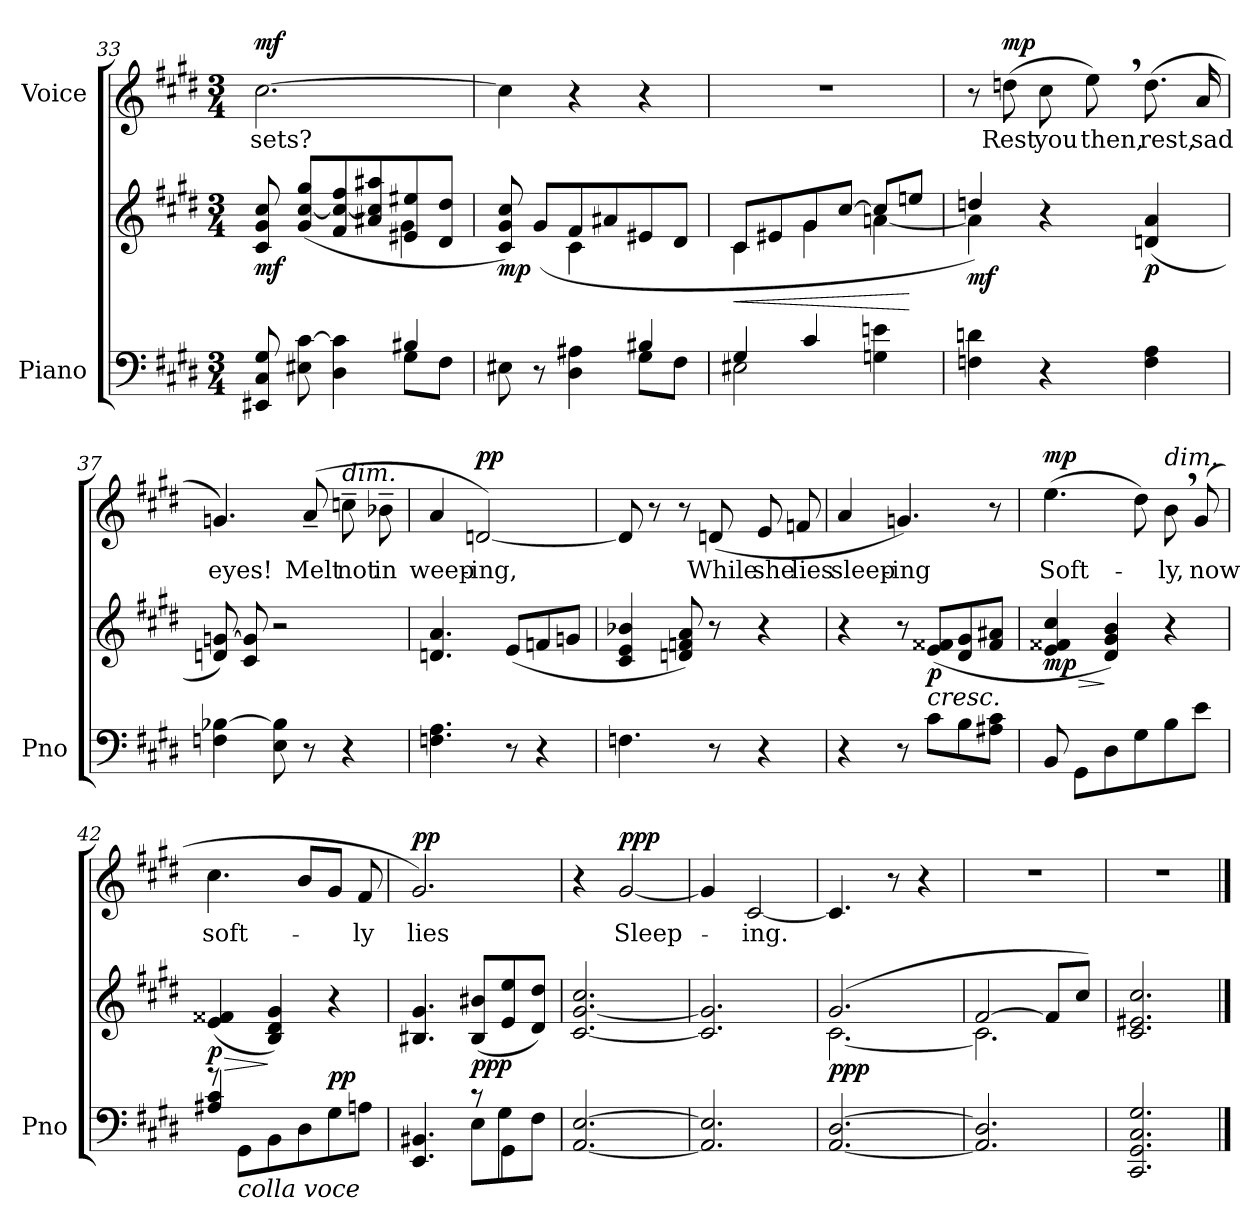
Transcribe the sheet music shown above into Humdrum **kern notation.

**kern	**kern	**dynam	**kern	**text	**dynam
*part2	*part2	*part2	*part1	*part1	*part1
*staff3	*staff2	*staff2/3	*staff1	*staff1	*staff1
*I"Piano	*	*	*I"Voice	*	*
*I'Pno	*	*	*	*	*
*clefF4	*clefG2	*	*clefG2	*	*
*k[f#c#g#d#]	*k[f#c#g#d#]	*	*k[f#c#g#d#]	*	*
*M3/4	*M3/4	*	*M3/4	*	*
=33	=33	=33	=33	=33	=33
*^	*^	*	*	*	*
!	!	!	!	!LO:DY:b	!	!LO:LY:b	!LO:DY:a
8EE#X/ 8C#/ 8G#/	2ryy	8c#/ 8g#/ 8cc#/	2ryy	mf	[2.cc#\	sets?	mf
8E#X\ [>8c#\	.	(8g#/ [8cc#/ 8gg#/L	.	.	.	.	.
4D#\ 4c#\]	.	8f#/ 8cc#/_ 8ff#/	.	.	.	.	.
.	.	8a#X/ 8cc#/] 8aa#X/	.	.	.	.	.
4B#X/	8G#\L	8e#X/ 8ee#X/	4g#\	.	.	.	.
.	8F#\J	8d#/ 8dd#/J	.	.	.	.	.
=34	=34	=34	=34	=34	=34	=34	=34
!	!	!	!	!LO:DY:b	!	!	!
8E#X\	2ryy	8c#/ 8g#/ 8cc#/)	4ryy	mp	4cc#\]	.	.
8r	.	(>8g#/L	.	.	.	.	.
4D#\ 4A#X\	.	8f#/	4c#\	.	4r	.	.
.	.	8a#X/	.	.	.	.	.
4B#X/	8G#\L	8e#X/	4ryy	.	4r	.	.
.	8F#\J	8d#/J	.	.	.	.	.
!!LO:PB:g=z
=35	=35	=35	=35	=35	=35	=35	=35
!	!	!	!	!LO:HP:b	!	!	!
4G#/	2E#X\	8c#/L	4c#\	<	2.r	.	.
.	.	8e#X/	.	.	.	.	.
4c#/	.	8g#/	4g#\	.	.	.	.
.	.	[8cc#/J	.	.	.	.	.
4Gn\ 4en\	4ryy	8cc#/L]	[4an\	.	.	.	.
.	.	8een/J	.	[	.	.	.
*v	*v	*	*	*	*	*	*
=36	=36	=36	=36	=36	=36	=36
!	!	!	!LO:DY:b	!	!	!
4Fn\ 4dn\	4ddn/)	4a\]	mf	8r	.	.
!	!	!	!	!	!LO:LY:b	!LO:DY:a
.	.	.	.	(8ddn\	Rest	mp
!	!	!	!	!	!LO:LY:b	!
4r	4r	2ryy	.	8cc#\	you	.
!	!	!	!	!	!LO:LY:b	!
.	.	.	.	8ee,\)	then,	.
!	!	!	!LO:DY:b	!	!LO:LY:b	!
4F\ 4A\	(4dn/ 4a/	.	p	(8.dd\	rest,	.
!	!	!	!	!	!LO:LY:b	!
.	.	.	.	16a/	sad	.
*	*v	*v	*	*	*	*
=37	=37	=37	=37	=37	=37
!	!	!	!	!LO:LY:b	!
4Fn\ [4B-X\	8dn/ [8gn/)	.	4.gn/)	eyes!	.
.	8c#/ 8g/]	.	.	.	.
8E\ 8B-\]	2r	.	.	.	.
!	!	!	!	!LO:LY:b	!
8r	.	.	(8a~>/	Melt	.
!	!	!	!LO:TX:a:i:t=dim.	!	!
!	!	!	!	!LO:LY:b	!
4r	.	.	8ccn~\	not	.
!	!	!	!	!LO:LY:b	!
.	.	.	8b-X~\	in	.
!!LO:LB:g=z
=38	=38	=38	=38	=38	=38
!	!	!	!	!LO:LY:b	!
4.Fn\ 4.A\	4.dn/ 4.a/	.	4a/	weep-	.
!	!	!	!	!LO:LY:b	!LO:DY:a
.	.	.	[2dn/)	-ing,	pp
8r	(>8e/L	.	.	.	.
4r	8fn/	.	.	.	.
.	8gn/J	.	.	.	.
=39	=39	=39	=39	=39	=39
4.Fn\	4c#/ 4e/ 4b-X/	.	8d/]	.	.
.	.	.	8r	.	.
.	8dn/ 8fn/ 8a/)	.	8r	.	.
!	!	!	!	!LO:LY:b	!
8r	8r	.	(>8dn/	While	.
!	!	!	!	!LO:LY:b	!
4r	4r	.	8e/	she	.
!	!	!	!	!LO:LY:b	!
.	.	.	8fn/	lies	.
=40	=40	=40	=40	=40	=40
!	!	!	!	!LO:LY:b	!
4r	4r	.	4a/	sleep-	.
!	!	!	!	!LO:LY:b	!
8r	8r	.	4.gn/)	-ing	.
!	!LO:TX:b:i:t=cresc.	!	!	!	!
!	!	!LO:DY:b	!	!	!
8c#\L	(>8e/ 8f##X/L	p	.	.	.
8B\	8d#/ 8g#/	.	.	.	.
8A#X\ 8c#\J	8f##/ 8a#X/J	.	8r	.	.
!!LO:LB:g=z
=41	=41	=41	=41	=41	=41
!	!	!LO:HP:b	!	!LO:LY:b	!
!	!	!LO:DY:n=1:b	!	!	!LO:DY:a
8BB/	4e/ 4f##X/ 4cc#/	> mp	(4.ee\	Soft-	mp
8GG#\L	.	.	.	.	.
8D#\	4d#/ 4g#/ 4b/)	]	.	.	.
8G#\	.	.	8dd#\)	.	.
!	!	!	!LO:TX:a:i:t=dim.	!	!
!	!	!	!	!LO:LY:b	!
8B\	4r	.	8b,\	-ly,	.
!	!	!	!	!LO:LY:b	!
8e\J	.	.	(8g#/	now	.
=42	=42	=42	=42	=42	=42
*^	*	*	*	*	*
!	!	!	!LO:HP:b	!	!LO:LY:b	!
!	!	!	!LO:DY:n=1:b	!	!	!
8r	4A#X/ 4c#/	(>4e/ 4f##X/	> p	4.cc#\	soft-	.
!LO:TX:b:i:t=colla voce	!	!	!	!	!	!
8GG#\L	.	.	.	.	.	.
8BB\	2ryy	4B/ 4d#/ 4g#/)	]	.	.	.
8D#\	.	.	.	8b/L	.	.
!	!	!	!LO:DY:n=2:a=2	!	!	!
8G#\	.	4r	pp	8g#/J	.	.
!	!	!	!	!	!LO:LY:b	!
8An\J	.	.	.	8f#/	-ly	.
=43	=43	=43	=43	=43	=43	=43
!	!	!	!	!	!LO:LY:b	!LO:DY:a
4.EE/ 4.BB#X/	4.ryy	4.B#X/ 4.g#/	.	2.g#/)	lies	pp
!	!	!	!LO:DY:b	!	!	!
8r	8E\L	(>8B#/ 8b#X/L	ppp	.	.	.
4GG#\	8G#\	8e/ 8ee/	.	.	.	.
.	8F#\J	8d#/ 8dd#/J)	.	.	.	.
*v	*v	*	*	*	*	*
!!LO:LB:g=z
=44	=44	=44	=44	=44	=44
[2.AA/ [2.E/	[2.c#/ [2.g#/ 2.cc#/	.	4r	.	.
!	!	!	!	!LO:LY:b	!LO:DY:a
.	.	.	[2g#/	Sleep-	ppp
=45	=45	=45	=45	=45	=45
2.AA/] 2.E/]	2.c#/] 2.g#/]	.	4g#/]	.	.
!	!	!	!	!LO:LY:b	!
.	.	.	[2c#/	-ing.	.
=46	=46	=46	=46	=46	=46
*	*^	*	*	*	*
!	!	!	!LO:DY:b	!	!	!
[2.AA/ [2.D#/	(2.g#/	[2.c#\	ppp	4.c#/]	.	.
.	.	.	.	8r	.	.
.	.	.	.	4r	.	.
=47	=47	=47	=47	=47	=47	=47
2.AA/] 2.D#/]	[2f#/	2.c#\]	.	2.r	.	.
.	8f#/L]	.	.	.	.	.
.	8cc#/J)	.	.	.	.	.
*	*v	*v	*	*	*	*
=48	=48	=48	=48	=48	=48
2.CC#/ 2.GG#/ 2.C#/ 2.G#/	2.c#/ 2.e#X/ 2.cc#/	.	2.r	.	.
==	==	==	==	==	==
*-	*-	*-	*-	*-	*-
